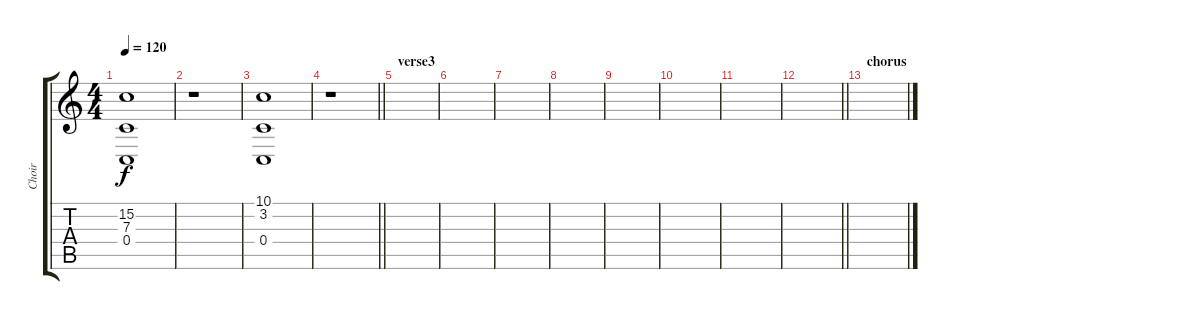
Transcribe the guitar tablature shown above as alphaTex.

\track ("Choir" "Choir") {instrument choiraahs}
\staff {score tabs}
\tuning (D4 A3 F3 C3 G2 C2) {hide}
\ts (4 4)
\tempo 120
\clef g2
\ks c
(15.2 7.3 0.4).1{dy f} |
r.1 |
(10.1 3.2 0.4).1 |
\barLineRight lightlight
r.1 |
\section ("" "verse3")
|
|
|
|
|
|
|
\barLineRight lightlight
|
\section ("" "chorus")
